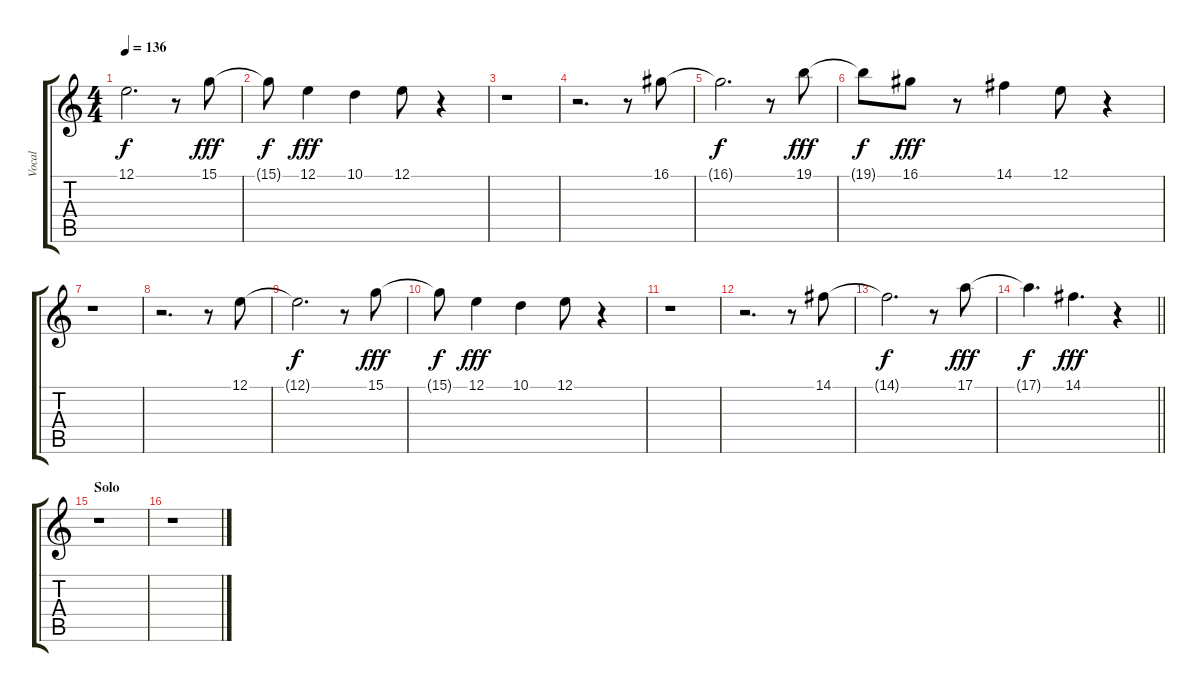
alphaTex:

\track ("Vocal" "Vocal") {instrument lead2sawtooth}
\staff {score tabs}
\tuning (E4 B3 G3 D3 A2 E2) {hide}
\ts (4 4)
\tempo 136
\clef g2
\ks c
12.1{t}.2{d dy f} r.8 15.1.8{dy fff} |
15.1{t}.8{dy f} 12.1.4{dy fff} 10.1.4 12.1.8 r.4 |
r.1 |
r.2{d} r.8 16.1.8 |
16.1{t}.2{d dy f} r.8 19.1.8{dy fff} |
19.1{t}.8{dy f} 16.1.8{dy fff} r.8 14.1.4 12.1.8 r.4 |
r.1 |
r.2{d} r.8 12.1.8 |
12.1{t}.2{d dy f} r.8 15.1.8{dy fff} |
15.1{t}.8{dy f} 12.1.4{dy fff} 10.1.4 12.1.8 r.4 |
r.1 |
r.2{d} r.8 14.1.8 |
14.1{t}.2{d dy f} r.8 17.1.8{dy fff} |
\barLineRight lightlight
17.1{t}.4{d dy f} 14.1.4{d dy fff} r.4 |
\section ("" "Solo")
r.1 |
r.1
